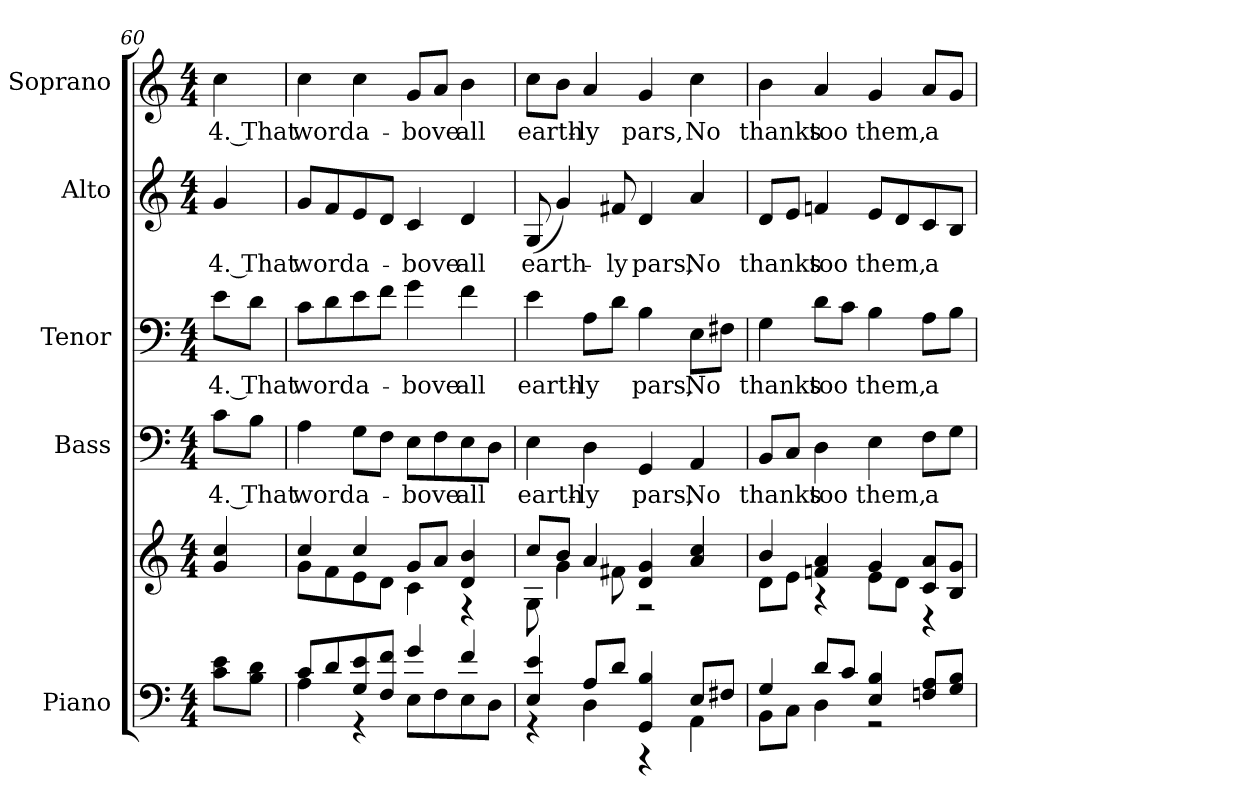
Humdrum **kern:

**kern	**kern	**kern	**text	**kern	**text	**kern	**text	**kern	**text
*part5	*part5	*part4	*part4	*part3	*part3	*part2	*part2	*part1	*part1
*staff6	*staff5	*staff4	*staff4	*staff3	*staff3	*staff2	*staff2	*staff1	*staff1
*I"Piano	*	*I"Bass	*	*I"Tenor	*	*I"Alto	*	*I"Soprano	*
*I'Pno.	*	*I'B.	*	*I'T.	*	*I'A.	*	*I'S.	*
*clefF4	*clefG2	*clefF4	*	*clefF4	*	*clefG2	*	*clefG2	*
*k[]	*k[]	*k[]	*	*k[]	*	*k[]	*	*k[]	*
*C:	*C:	*C:	*	*C:	*	*C:	*	*C:	*
*M4/4	*M4/4	*M4/4	*	*M4/4	*	*M4/4	*	*M4/4	*
=60	=60	=60	=60	=60	=60	=60	=60	=60	=60
!	!	!	!LO:LY:b:color=#000000	!	!	!	!	!	!
!	!	!	!	!	!LO:LY:b:color=#000000	!	!	!	!
!	!	!	!	!	!	!	!LO:LY:b:color=#000000	!	!
!	!	!	!	!	!	!	!	!	!LO:LY:b:color=#000000
8ci\ 8eiL	4gi/ 4cci	8ci\L	4. That	8ei\L	4. That	4gi/	4. That	4cci\	4. That
8Bi\ 8diJ	.	8Bi\J	.	8di\J	.	.	.	.	.
=61	=61	=61	=61	=61	=61	=61	=61	=61	=61
*^	*^	*	*	*	*	*	*	*	*
!	!	!	!	!	!LO:LY:b:color=#000000	!	!	!	!	!	!
!	!	!	!	!	!	!	!LO:LY:b:color=#000000	!	!	!	!
!	!	!	!	!	!	!	!	!	!LO:LY:b:color=#000000	!	!
!	!	!	!	!	!	!	!	!	!	!	!LO:LY:b:color=#000000
8ci/L	4Ai\	4cci/	8gi\L	4Ai\	word	8ci\L	word	8gi/L	word	4cci\	word
8di/	.	.	8fi\	.	.	8di\	.	8fi/	.	.	.
!	!	!	!	!	!LO:LY:b:color=#000000	!	!	!	!	!	!
!	!	!	!	!	!	!	!LO:LY:b:color=#000000	!	!	!	!
!	!	!	!	!	!	!	!	!	!LO:LY:b:color=#000000	!	!
!	!	!	!	!	!	!	!	!	!	!	!LO:LY:b:color=#000000
8Gi/ 8ei	4r	4cci/	8ei\	8Gi\L	a-	8ei\	a-	8ei/	a-	4cci\	a-
8Fi/ 8fiJ	.	.	8di\J	8Fi\J	.	8fi\J	.	8di/J	.	.	.
!	!	!	!	!	!LO:LY:b:color=#000000	!	!	!	!	!	!
!	!	!	!	!	!	!	!LO:LY:b:color=#000000	!	!	!	!
!	!	!	!	!	!	!	!	!	!LO:LY:b:color=#000000	!	!
!	!	!	!	!	!	!	!	!	!	!	!LO:LY:b:color=#000000
4gi/	8Ei\L	8gi/L	4ci\	8Ei\L	-bove	4gi\	-bove	4ci/	-bove	8gi/L	-bove
.	8Fi\	8ai/J	.	8Fi\	.	.	.	.	.	8ai/J	.
!	!	!	!	!	!LO:LY:b:color=#000000	!	!	!	!	!	!
!	!	!	!	!	!	!	!LO:LY:b:color=#000000	!	!	!	!
!	!	!	!	!	!	!	!	!	!LO:LY:b:color=#000000	!	!
!	!	!	!	!	!	!	!	!	!	!	!LO:LY:b:color=#000000
4fi/	8Ei\	4di/ 4bi	4r	8Ei\	all	4fi\	all	4di/	all	4bi\	all
.	8Di\J	.	.	8Di\J	.	.	.	.	.	.	.
!!LO:PB:g=z
=62	=62	=62	=62	=62	=62	=62	=62	=62	=62	=62	=62
!	!	!	!	!	!LO:LY:b:color=#000000	!	!	!	!	!	!
!	!	!	!	!	!	!	!LO:LY:b:color=#000000	!	!	!	!
!	!	!	!	!	!	!	!	!	!LO:LY:b:color=#000000	!	!
!	!	!	!	!	!	!	!	!	!	!	!LO:LY:b:color=#000000
4Ei/ 4ei	4r	8cci/L	8Gi\	4Ei\	earth-	4ei\	earth-	(8Gi/	earth-	8cci\L	earth-
.	.	8bi/J	4gi\	.	.	.	.	4gi/)	.	8bi\J	.
!	!	!	!	!	!LO:LY:b:color=#000000	!	!	!	!	!	!
!	!	!	!	!	!	!	!LO:LY:b:color=#000000	!	!	!	!
!	!	!	!	!	!	!	!	!	!	!	!LO:LY:b:color=#000000
8Ai/L	4Di\	4ai/	.	4Di\	-ly	8Ai\L	-ly	.	.	4ai/	-ly
!	!	!	!	!	!	!	!	!	!LO:LY:b:color=#000000	!	!
8di/J	.	.	8f#Xi\	.	.	8di\J	.	8f#Xi/	-ly	.	.
!	!	!	!	!	!LO:LY:b:color=#000000	!	!	!	!	!	!
!	!	!	!	!	!	!	!LO:LY:b:color=#000000	!	!	!	!
!	!	!	!	!	!	!	!	!	!LO:LY:b:color=#000000	!	!
!	!	!	!	!	!	!	!	!	!	!	!LO:LY:b:color=#000000
4GGi/ 4Bi	4r	4di/ 4gi	2r	4GGi/	pars,	4Bi\	pars,	4di/	pars,	4gi/	pars,
!	!	!	!	!	!LO:LY:b:color=#000000	!	!	!	!	!	!
!	!	!	!	!	!	!	!LO:LY:b:color=#000000	!	!	!	!
!	!	!	!	!	!	!	!	!	!LO:LY:b:color=#000000	!	!
!	!	!	!	!	!	!	!	!	!	!	!LO:LY:b:color=#000000
8Ei/L	4AAi\	4ai/ 4cci	.	4AAi/	No	8Ei\L	No	4ai/	No	4cci\	No
8F#Xi/J	.	.	.	.	.	8F#Xi\J	.	.	.	.	.
!!LO:PB:g=z
=63	=63	=63	=63	=63	=63	=63	=63	=63	=63	=63	=63
!	!	!	!	!	!LO:LY:b:color=#000000	!	!	!	!	!	!
!	!	!	!	!	!	!	!LO:LY:b:color=#000000	!	!	!	!
!	!	!	!	!	!	!	!	!	!LO:LY:b:color=#000000	!	!
!	!	!	!	!	!	!	!	!	!	!	!LO:LY:b:color=#000000
4Gi/	8BBi\L	4bi/	8di\L	8BBi/L	thanks	4Gi\	thanks	8di/L	thanks	4bi\	thanks
.	8Ci\J	.	8ei\J	8Ci/J	.	.	.	8ei/J	.	.	.
!	!	!	!	!	!LO:LY:b:color=#000000	!	!	!	!	!	!
!	!	!	!	!	!	!	!LO:LY:b:color=#000000	!	!	!	!
!	!	!	!	!	!	!	!	!	!LO:LY:b:color=#000000	!	!
!	!	!	!	!	!	!	!	!	!	!	!LO:LY:b:color=#000000
8di/L	4Di\	4fni/ 4ai	4r	4Di\	too	8di\L	too	4fni/	too	4ai/	too
8ci/J	.	.	.	.	.	8ci\J	.	.	.	.	.
!	!	!	!	!	!LO:LY:b:color=#000000	!	!	!	!	!	!
!	!	!	!	!	!	!	!LO:LY:b:color=#000000	!	!	!	!
!	!	!	!	!	!	!	!	!	!LO:LY:b:color=#000000	!	!
!	!	!	!	!	!	!	!	!	!	!	!LO:LY:b:color=#000000
4Ei/ 4Bi	2r	4gi/	8ei\L	4Ei\	them,	4Bi\	them,	8ei/L	them,	4gi/	them,
.	.	.	8di\J	.	.	.	.	8di/	.	.	.
!	!	!	!	!	!LO:LY:b:color=#000000	!	!	!	!	!	!
!	!	!	!	!	!	!	!LO:LY:b:color=#000000	!	!	!	!
!	!	!	!	!	!	!	!	!	!LO:LY:b:color=#000000	!	!
!	!	!	!	!	!	!	!	!	!	!	!LO:LY:b:color=#000000
8Fni/ 8AiL	.	8ci/ 8aiL	4r	8Fi\L	a	8Ai\L	a	8ci/	a	8ai/L	a
8Gi/ 8BiJ	.	8Bi/ 8giJ	.	8Gi\J	.	8Bi\J	.	8Bi/J	.	8gi/J	.
*v	*v	*	*	*	*	*	*	*	*	*	*
*	*v	*v	*	*	*	*	*	*	*	*
=	=	=	=	=	=	=	=	=	=
*-	*-	*-	*-	*-	*-	*-	*-	*-	*-
